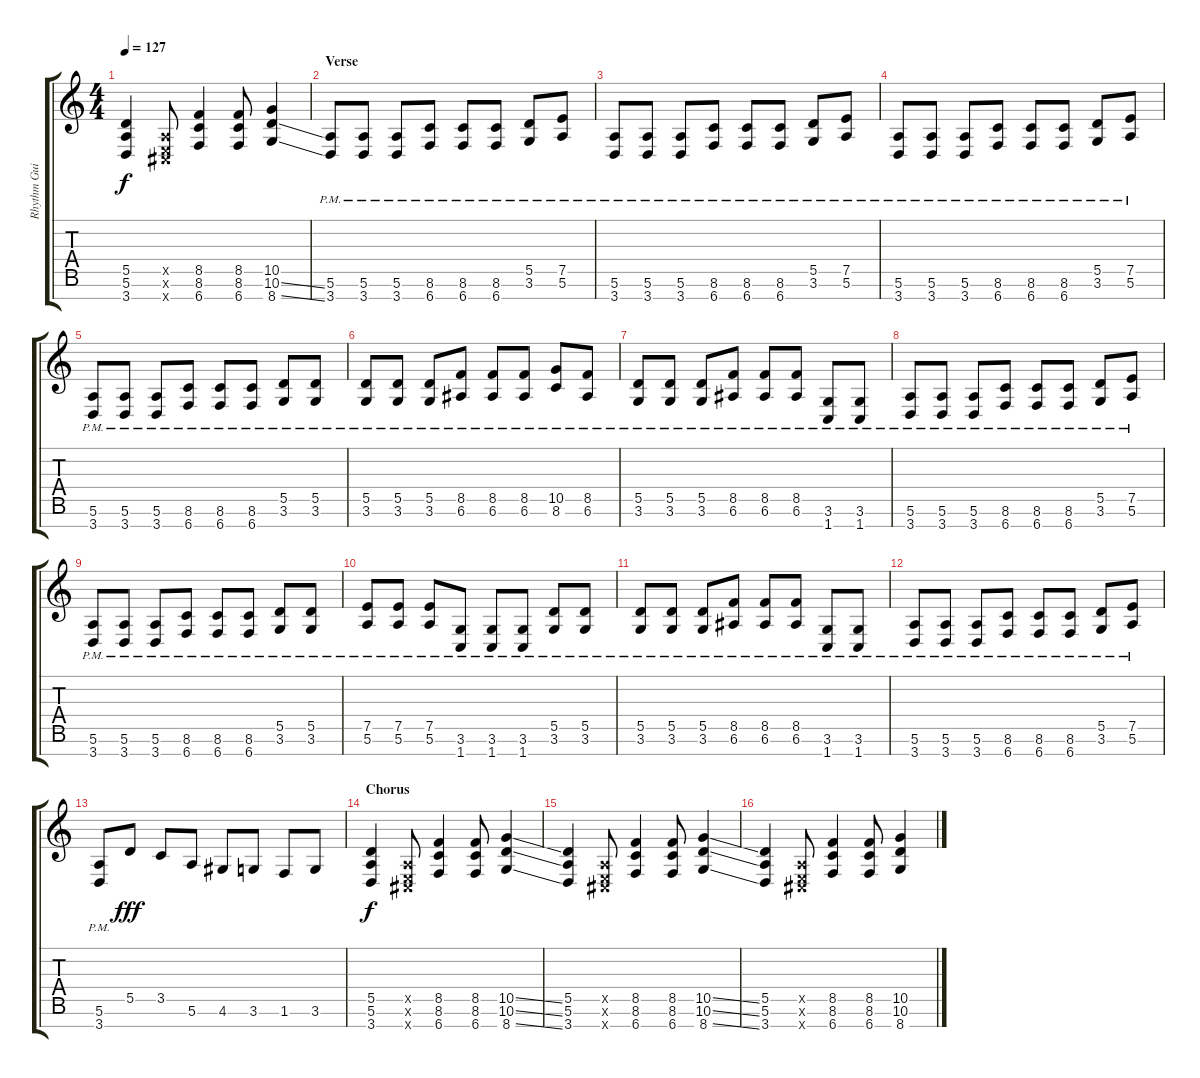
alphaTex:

\track ("Rhythm Guitar" "Rhythm Gui") {instrument distortionguitar}
\staff {score tabs}
\tuning (E4 B3 G3 D3 A2 E2 B1) {hide}
\ts (4 4)
\tempo 127
\clef g2
\ks c
(5.5 5.6 3.7).4{dy f} (0.5{x} 0.6{x} 2.7{x}).8 (8.5 8.6 6.7).4 (8.5 8.6 6.7).8 (10.5 10.6{ss} 8.7{ss}).4 |
\section ("" "Verse")
(5.6{pm} 3.7{pm}).8 (5.6{pm} 3.7{pm}).8 (5.6{pm} 3.7{pm}).8 (8.6{pm} 6.7{pm}).8 (8.6{pm} 6.7{pm}).8 (8.6{pm} 6.7{pm}).8 (5.5{pm} 3.6{pm}).8 (7.5{pm} 5.6{pm}).8 |
(5.6{pm} 3.7{pm}).8 (5.6{pm} 3.7{pm}).8 (5.6{pm} 3.7{pm}).8 (8.6{pm} 6.7{pm}).8 (8.6{pm} 6.7{pm}).8 (8.6{pm} 6.7{pm}).8 (5.5{pm} 3.6{pm}).8 (7.5{pm} 5.6{pm}).8 |
(5.6{pm} 3.7{pm}).8 (5.6{pm} 3.7{pm}).8 (5.6{pm} 3.7{pm}).8 (8.6{pm} 6.7{pm}).8 (8.6{pm} 6.7{pm}).8 (8.6{pm} 6.7{pm}).8 (5.5{pm} 3.6{pm}).8 (7.5{pm} 5.6{pm}).8 |
(5.6{pm} 3.7{pm}).8 (5.6{pm} 3.7{pm}).8 (5.6{pm} 3.7{pm}).8 (8.6{pm} 6.7{pm}).8 (8.6{pm} 6.7{pm}).8 (8.6{pm} 6.7{pm}).8 (5.5{pm} 3.6{pm}).8 (5.5{pm} 3.6{pm}).8 |
(5.5{pm} 3.6{pm}).8 (5.5{pm} 3.6{pm}).8 (5.5{pm} 3.6{pm}).8 (8.5{pm} 6.6{pm}).8 (8.5{pm} 6.6{pm}).8 (8.5{pm} 6.6{pm}).8 (10.5{pm} 8.6{pm}).8 (8.5{pm} 6.6{pm}).8 |
(5.5{pm} 3.6{pm}).8 (5.5{pm} 3.6{pm}).8 (5.5{pm} 3.6{pm}).8 (8.5{pm} 6.6{pm}).8 (8.5{pm} 6.6{pm}).8 (8.5{pm} 6.6{pm}).8 (3.6{pm} 1.7{pm}).8 (3.6{pm} 1.7{pm}).8 |
(5.6{pm} 3.7{pm}).8 (5.6{pm} 3.7{pm}).8 (5.6{pm} 3.7{pm}).8 (8.6{pm} 6.7{pm}).8 (8.6{pm} 6.7{pm}).8 (8.6{pm} 6.7{pm}).8 (5.5{pm} 3.6{pm}).8 (7.5{pm} 5.6{pm}).8 |
(5.6{pm} 3.7{pm}).8 (5.6{pm} 3.7{pm}).8 (5.6{pm} 3.7{pm}).8 (8.6{pm} 6.7{pm}).8 (8.6{pm} 6.7{pm}).8 (8.6{pm} 6.7{pm}).8 (5.5{pm} 3.6{pm}).8 (5.5{pm} 3.6{pm}).8 |
(7.5{pm} 5.6{pm}).8 (7.5{pm} 5.6{pm}).8 (7.5{pm} 5.6{pm}).8 (3.6{pm} 1.7{pm}).8 (3.6{pm} 1.7{pm}).8 (3.6{pm} 1.7{pm}).8 (5.5{pm} 3.6{pm}).8 (5.5{pm} 3.6{pm}).8 |
(5.5{pm} 3.6{pm}).8 (5.5{pm} 3.6{pm}).8 (5.5{pm} 3.6{pm}).8 (8.5{pm} 6.6{pm}).8 (8.5{pm} 6.6{pm}).8 (8.5{pm} 6.6{pm}).8 (3.6{pm} 1.7{pm}).8 (3.6{pm} 1.7{pm}).8 |
(5.6{pm} 3.7{pm}).8 (5.6{pm} 3.7{pm}).8 (5.6{pm} 3.7{pm}).8 (8.6{pm} 6.7{pm}).8 (8.6{pm} 6.7{pm}).8 (8.6{pm} 6.7{pm}).8 (5.5{pm} 3.6{pm}).8 (7.5{pm} 5.6{pm}).8 |
(5.6{pm} 3.7{pm}).8 5.5.8{dy fff} 3.5.8 5.6.8 4.6.8 3.6.8 1.6.8 3.6.8 |
\section ("" "Chorus")
(5.5 5.6 3.7).4{dy f} (0.5{x} 0.6{x} 2.7{x}).8 (8.5 8.6 6.7).4 (8.5 8.6 6.7).8 (10.5{ss} 10.6{ss} 8.7{ss}).4 |
(5.5 5.6 3.7).4 (0.5{x} 0.6{x} 2.7{x}).8 (8.5 8.6 6.7).4 (8.5 8.6 6.7).8 (10.5{ss} 10.6{ss} 8.7{ss}).4 |
(5.5 5.6 3.7).4 (0.5{x} 0.6{x} 2.7{x}).8 (8.5 8.6 6.7).4 (8.5 8.6 6.7).8 (10.5{ss} 10.6{ss} 8.7{ss}).4
